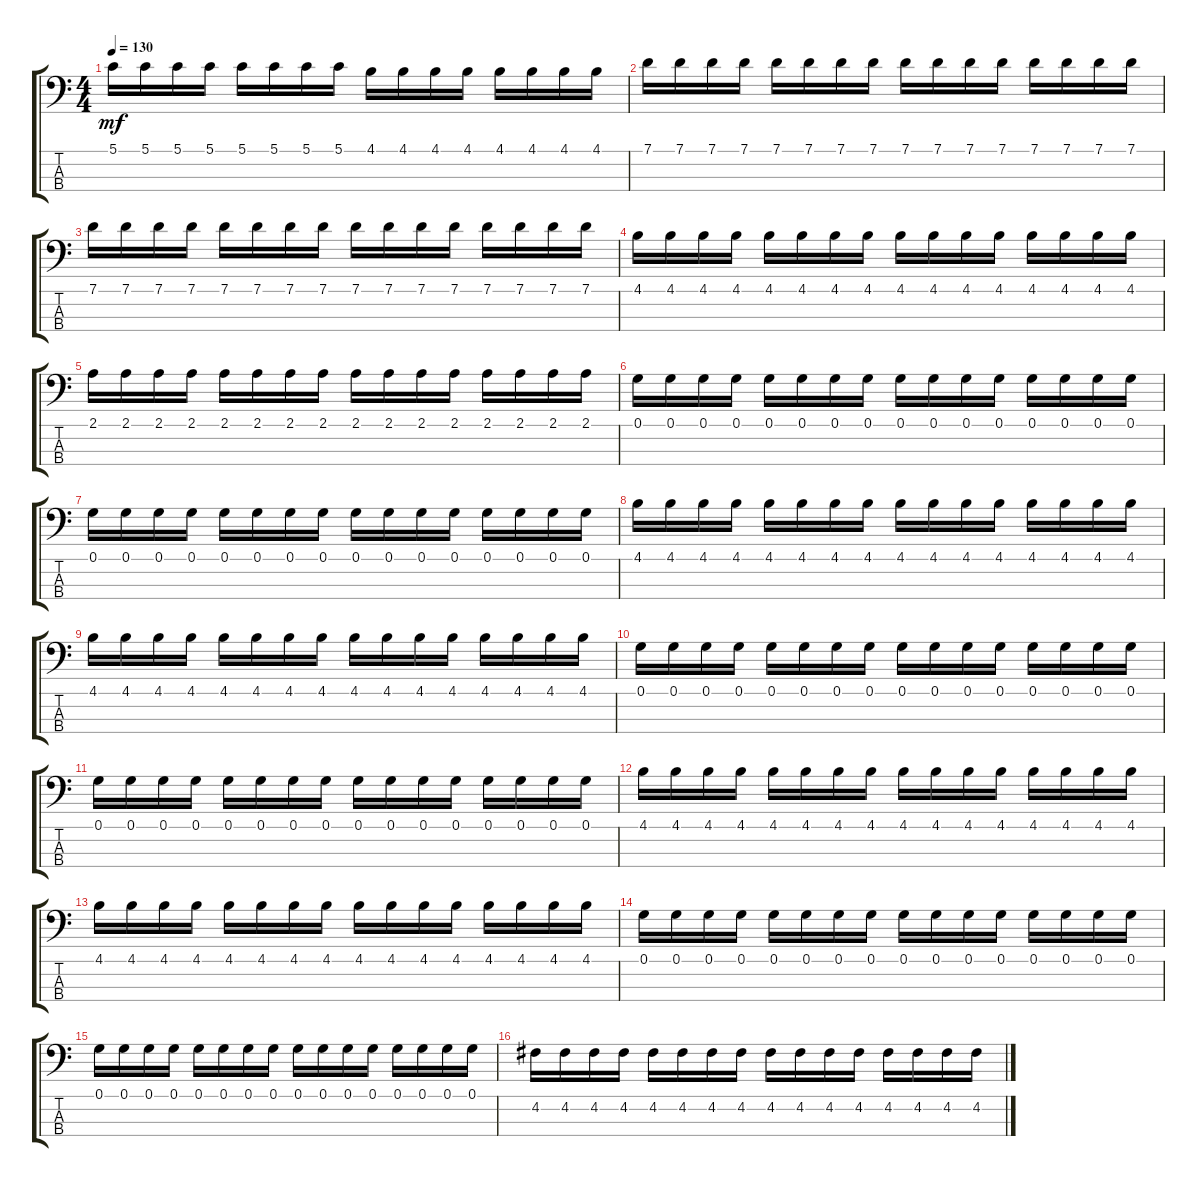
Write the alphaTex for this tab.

\track "" {instrument synthbass1}
\staff {score tabs}
\tuning (G2 D2 A1 E1) {hide}
\ts (4 4)
\tempo 130
\clef f4
\ks c
5.1.16{dy mf} 5.1.16 5.1.16 5.1.16 5.1.16 5.1.16 5.1.16 5.1.16 4.1.16 4.1.16 4.1.16 4.1.16 4.1.16 4.1.16 4.1.16 4.1.16 |
7.1.16 7.1.16 7.1.16 7.1.16 7.1.16 7.1.16 7.1.16 7.1.16 7.1.16 7.1.16 7.1.16 7.1.16 7.1.16 7.1.16 7.1.16 7.1.16 |
7.1.16 7.1.16 7.1.16 7.1.16 7.1.16 7.1.16 7.1.16 7.1.16 7.1.16 7.1.16 7.1.16 7.1.16 7.1.16 7.1.16 7.1.16 7.1.16 |
4.1.16 4.1.16 4.1.16 4.1.16 4.1.16 4.1.16 4.1.16 4.1.16 4.1.16 4.1.16 4.1.16 4.1.16 4.1.16 4.1.16 4.1.16 4.1.16 |
2.1.16 2.1.16 2.1.16 2.1.16 2.1.16 2.1.16 2.1.16 2.1.16 2.1.16 2.1.16 2.1.16 2.1.16 2.1.16 2.1.16 2.1.16 2.1.16 |
0.1.16 0.1.16 0.1.16 0.1.16 0.1.16 0.1.16 0.1.16 0.1.16 0.1.16 0.1.16 0.1.16 0.1.16 0.1.16 0.1.16 0.1.16 0.1.16 |
0.1.16 0.1.16 0.1.16 0.1.16 0.1.16 0.1.16 0.1.16 0.1.16 0.1.16 0.1.16 0.1.16 0.1.16 0.1.16 0.1.16 0.1.16 0.1.16 |
4.1.16 4.1.16 4.1.16 4.1.16 4.1.16 4.1.16 4.1.16 4.1.16 4.1.16 4.1.16 4.1.16 4.1.16 4.1.16 4.1.16 4.1.16 4.1.16 |
4.1.16 4.1.16 4.1.16 4.1.16 4.1.16 4.1.16 4.1.16 4.1.16 4.1.16 4.1.16 4.1.16 4.1.16 4.1.16 4.1.16 4.1.16 4.1.16 |
0.1.16 0.1.16 0.1.16 0.1.16 0.1.16 0.1.16 0.1.16 0.1.16 0.1.16 0.1.16 0.1.16 0.1.16 0.1.16 0.1.16 0.1.16 0.1.16 |
0.1.16 0.1.16 0.1.16 0.1.16 0.1.16 0.1.16 0.1.16 0.1.16 0.1.16 0.1.16 0.1.16 0.1.16 0.1.16 0.1.16 0.1.16 0.1.16 |
4.1.16 4.1.16 4.1.16 4.1.16 4.1.16 4.1.16 4.1.16 4.1.16 4.1.16 4.1.16 4.1.16 4.1.16 4.1.16 4.1.16 4.1.16 4.1.16 |
4.1.16 4.1.16 4.1.16 4.1.16 4.1.16 4.1.16 4.1.16 4.1.16 4.1.16 4.1.16 4.1.16 4.1.16 4.1.16 4.1.16 4.1.16 4.1.16 |
0.1.16 0.1.16 0.1.16 0.1.16 0.1.16 0.1.16 0.1.16 0.1.16 0.1.16 0.1.16 0.1.16 0.1.16 0.1.16 0.1.16 0.1.16 0.1.16 |
0.1.16 0.1.16 0.1.16 0.1.16 0.1.16 0.1.16 0.1.16 0.1.16 0.1.16 0.1.16 0.1.16 0.1.16 0.1.16 0.1.16 0.1.16 0.1.16 |
4.2.16 4.2.16 4.2.16 4.2.16 4.2.16 4.2.16 4.2.16 4.2.16 4.2.16 4.2.16 4.2.16 4.2.16 4.2.16 4.2.16 4.2.16 4.2.16
